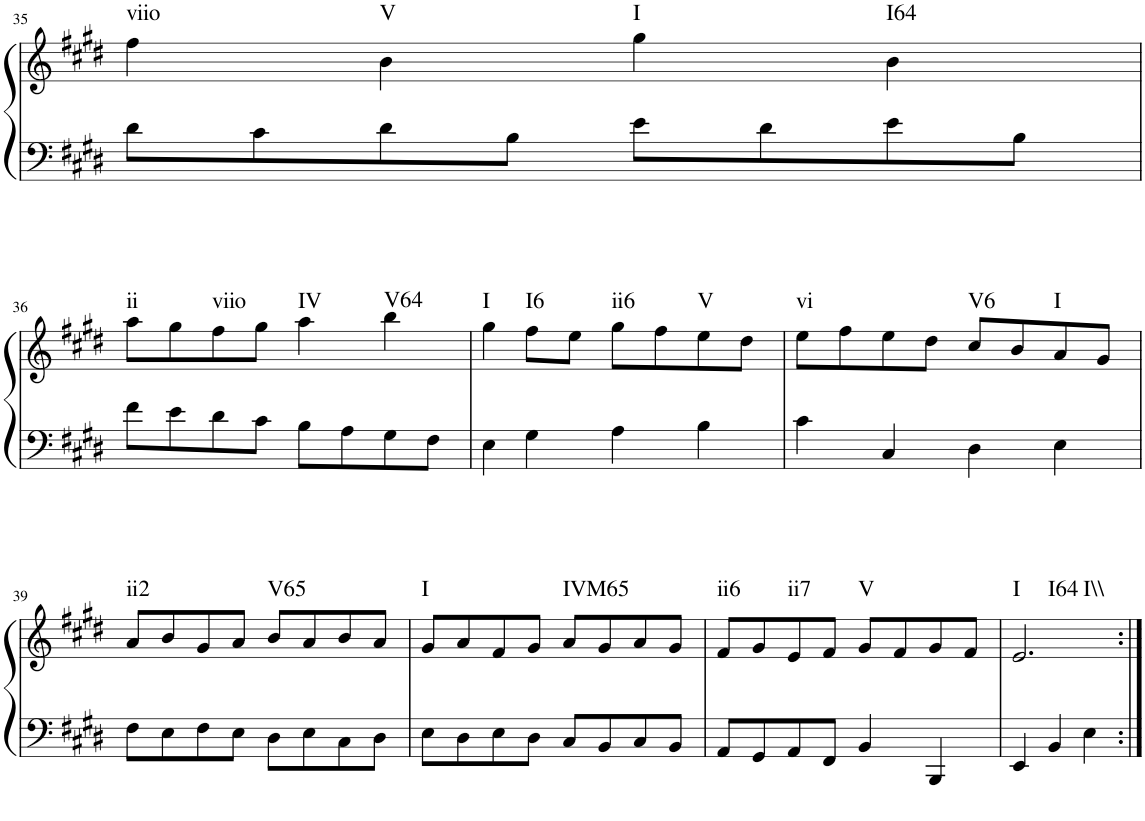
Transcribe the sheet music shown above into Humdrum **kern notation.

**kern	**kern	**harte
*part1	*part1	*part1
*staff2	*staff1	*
*I"Klavier linke Hand	*	*
!!LO:PB:g=z
*clefF4	*clefG2	*
*k[f#c#g#d#]	*k[f#c#g#d#]	*
*M2/2	*M2/2	*
=35	=35	=35
!	!	!LO:H:kt=viio
8d#\L	4ff#\	N
8c#\	.	.
!	!	!LO:H:kt=V
8d#\	4b\	N
8B\J	.	.
!	!	!LO:H:kt=I
8e\L	4gg#\	N
8d#\	.	.
!	!	!LO:H:kt=I64
8e\	4b\	N
8B\J	.	.
!!LO:LB:g=z
=36	=36	=36
!	!	!LO:H:kt=ii
8f#\L	8aa\L	N
8e\	8gg#\	.
!	!	!LO:H:kt=viio
8d#\	8ff#\	N
8c#\J	8gg#\J	.
!	!	!LO:H:kt=IV
8B\L	4aa\	N
8A\	.	.
!	!	!LO:H:kt=V64
8G#\	4bb\	N
8F#\J	.	.
=37	=37	=37
!	!	!LO:H:kt=I
4E\	4gg#\	N
!	!	!LO:H:kt=I6
4G#\	8ff#\L	N
.	8ee\J	.
!	!	!LO:H:kt=ii6
4A\	8gg#\L	N
.	8ff#\	.
!	!	!LO:H:kt=V
4B\	8ee\	N
.	8dd#\J	.
=38	=38	=38
!	!	!LO:H:kt=vi
4c#\	8ee\L	N
.	8ff#\	.
4C#/	8ee\	.
.	8dd#\J	.
!	!	!LO:H:kt=V6
4D#\	8cc#/L	N
.	8b/	.
!	!	!LO:H:kt=I
4E\	8a/	N
.	8g#/J	.
!!LO:LB:g=z
=39	=39	=39
!	!	!LO:H:kt=ii2
8F#\L	8a/L	N
8E\	8b/	.
8F#\	8g#/	.
8E\J	8a/J	.
!	!	!LO:H:kt=V65
8D#\L	8b/L	N
8E\	8a/	.
8C#\	8b/	.
8D#\J	8a/J	.
=40	=40	=40
!	!	!LO:H:kt=I
8E\L	8g#/L	N
8D#\	8a/	.
8E\	8f#/	.
8D#\J	8g#/J	.
!	!	!LO:H:kt=IVM65
8C#/L	8a/L	N
8BB/	8g#/	.
8C#/	8a/	.
8BB/J	8g#/J	.
=41	=41	=41
!	!	!LO:H:kt=ii6
8AA/L	8f#/L	N
8GG#/	8g#/	.
!	!	!LO:H:kt=ii7
8AA/	8e/	N
8FF#/J	8f#/J	.
!	!	!LO:H:kt=V
4BB/	8g#/L	N
.	8f#/	.
4BBB/	8g#/	.
.	8f#/J	.
=42	=42	=42
!	!	!LO:H:n=1:kt=I
!	!	!LO:H:n=2:kt=I64
!	!	!LO:H:n=3:kt=I\\
4EE/	2.e/	N N N
4BB/	.	.
4E\	.	.
=:|!	=:|!	=:|!
*-	*-	*-
